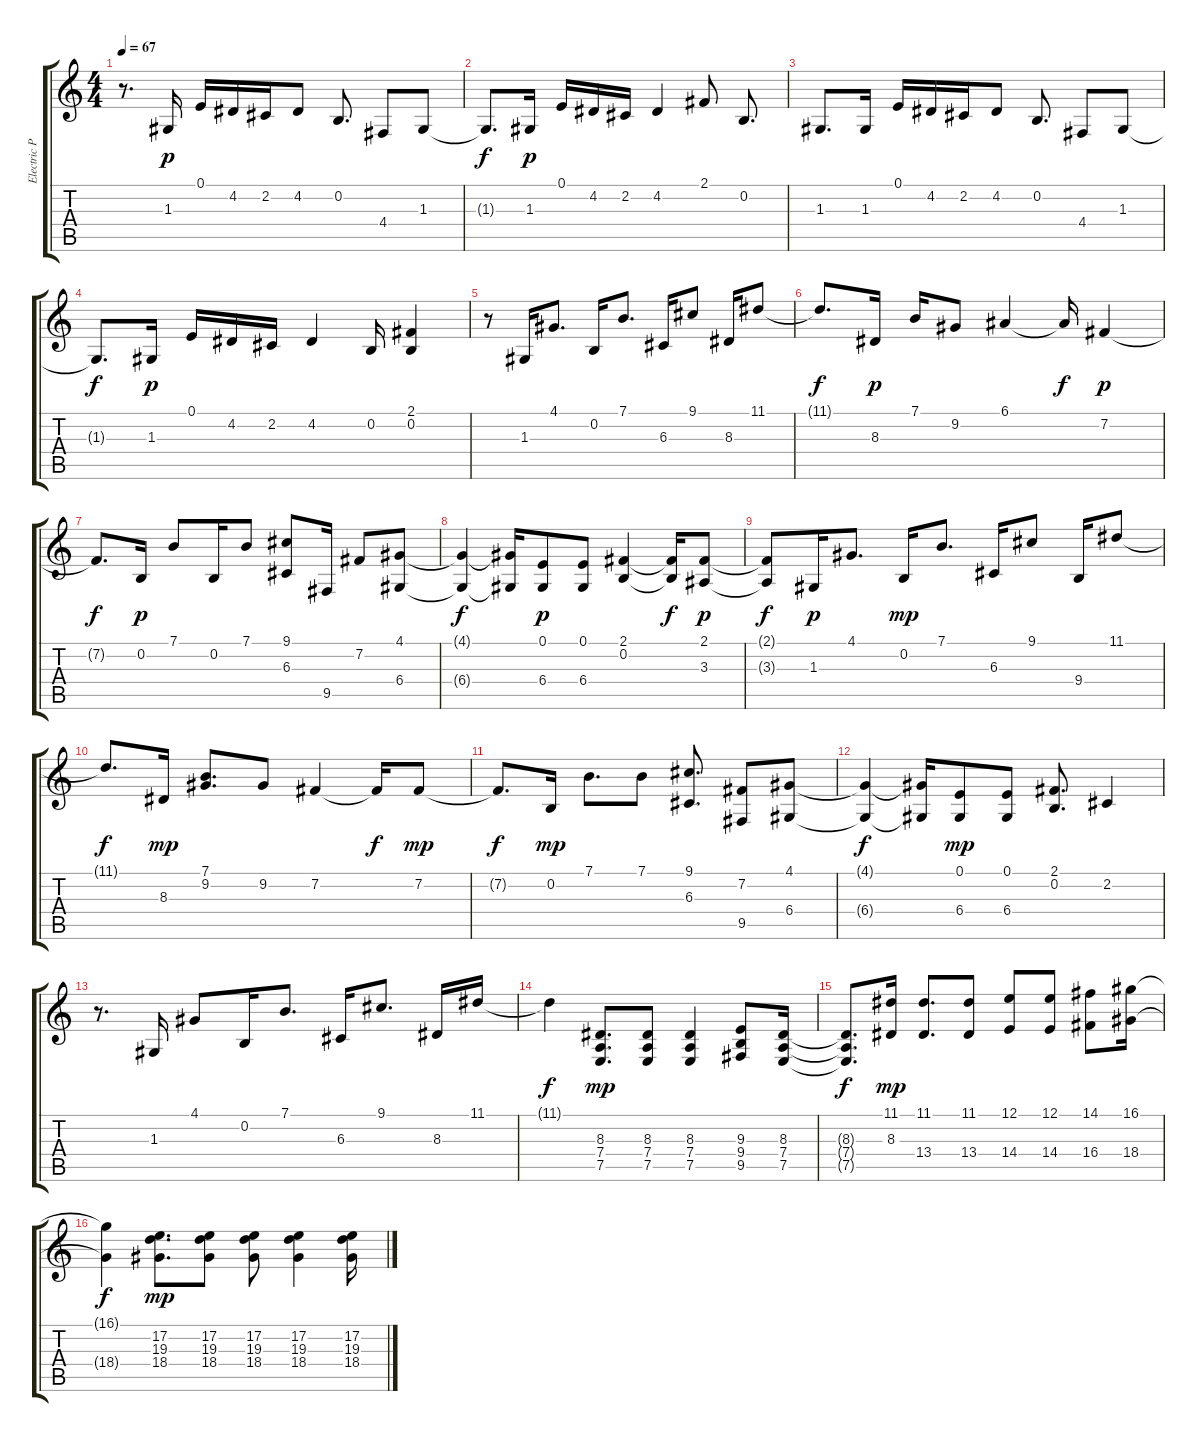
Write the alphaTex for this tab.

\track ("Electric Piano Upper" "Electric P") {instrument ocarina}
\staff {score tabs}
\tuning (E4 B3 G3 D3 A2 E2) {hide}
\ts (4 4)
\tempo 67
\clef g2
\ks c
r.8{d dy p instrument ocarina} 1.3.16 0.1.16 4.2.16 2.2.16 4.2.8 0.2.8{d} 4.4.8 1.3.8 |
1.3{t}.8{d dy f} 1.3.16{dy p} 0.1.16 4.2.16 2.2.16 4.2.4 2.1.8 0.2.8{d} |
1.3.8{d} 1.3.16 0.1.16 4.2.16 2.2.16 4.2.8 0.2.8{d} 4.4.8 1.3.8 |
1.3{t}.8{d dy f} 1.3.16{dy p} 0.1.16 4.2.16 2.2.16 4.2.4 0.2.16 (2.1 0.2).4 |
r.8 1.3.16 4.1.8{d} 0.2.16 7.1.8{d} 6.3.16 9.1.8 8.3.16 11.1.8 |
11.1{t}.8{d dy f} 8.3.16{dy p} 7.1.16 9.2.8 6.1.4 6.1{t}.16{dy f} 7.2.4{dy p} |
7.2{t}.8{d dy f} 0.2.16{dy p} 7.1.8 0.2.16 7.1.8 (9.1 6.3).8 9.5.16 7.2.8 (4.1 6.4).8 |
(4.1{t} 6.4{t}).4{dy f} (4.1{t} 6.4{t}).16 (0.1 6.4).8{dy p} (0.1 6.4).8 (2.1 0.2).4 (2.1{t} 0.2{t}).16{dy f} (2.1 3.3).8{dy p} |
(2.1{t} 3.3{t}).8{dy f} 1.3.16{dy p} 4.1.8{d} 0.2.16{dy mp} 7.1.8{d} 6.3.16 9.1.8 9.4.16 11.1.8 |
11.1{t}.8{d dy f} 8.3.16{dy mp} (7.1 9.2).8{d} 9.2.8 7.2.4 7.2{t}.16{dy f} 7.2.8{dy mp} |
7.2{t}.8{d dy f} 0.2.16{dy mp} 7.1.8{d} 7.1.8 (9.1 6.3).8{d} (7.2 9.5).8 (4.1 6.4).8 |
(4.1{t} 6.4{t}).4{dy f} (4.1{t} 6.4{t}).16 (0.1 6.4).8{dy mp} (0.1 6.4).8 (2.1 0.2).8{d} 2.2.4 |
r.8{d} 1.3.16 4.1.8 0.2.16 7.1.8{d} 6.3.16 9.1.8{d} 8.3.16 11.1.16 |
11.1{t}.4{dy f} (8.3 7.4 7.5).8{d dy mp} (8.3 7.4 7.5).8 (8.3 7.4 7.5).4 (9.3 9.4 9.5).8 (8.3 7.4 7.5).16 |
(8.3{t} 7.4{t} 7.5{t}).8{d dy f} (11.1 8.3).16{dy mp} (11.1 13.4).8{d} (11.1 13.4).8 (12.1 14.4).8 (12.1 14.4).8 (14.1 16.4).8 (16.1 18.4).16 |
(16.1{t} 18.4{t}).4{dy f} (17.2 19.3 18.4).8{d dy mp} (17.2 19.3 18.4).8 (17.2 19.3 18.4).8 (17.2 19.3 18.4).4 (17.2 19.3 18.4).16
